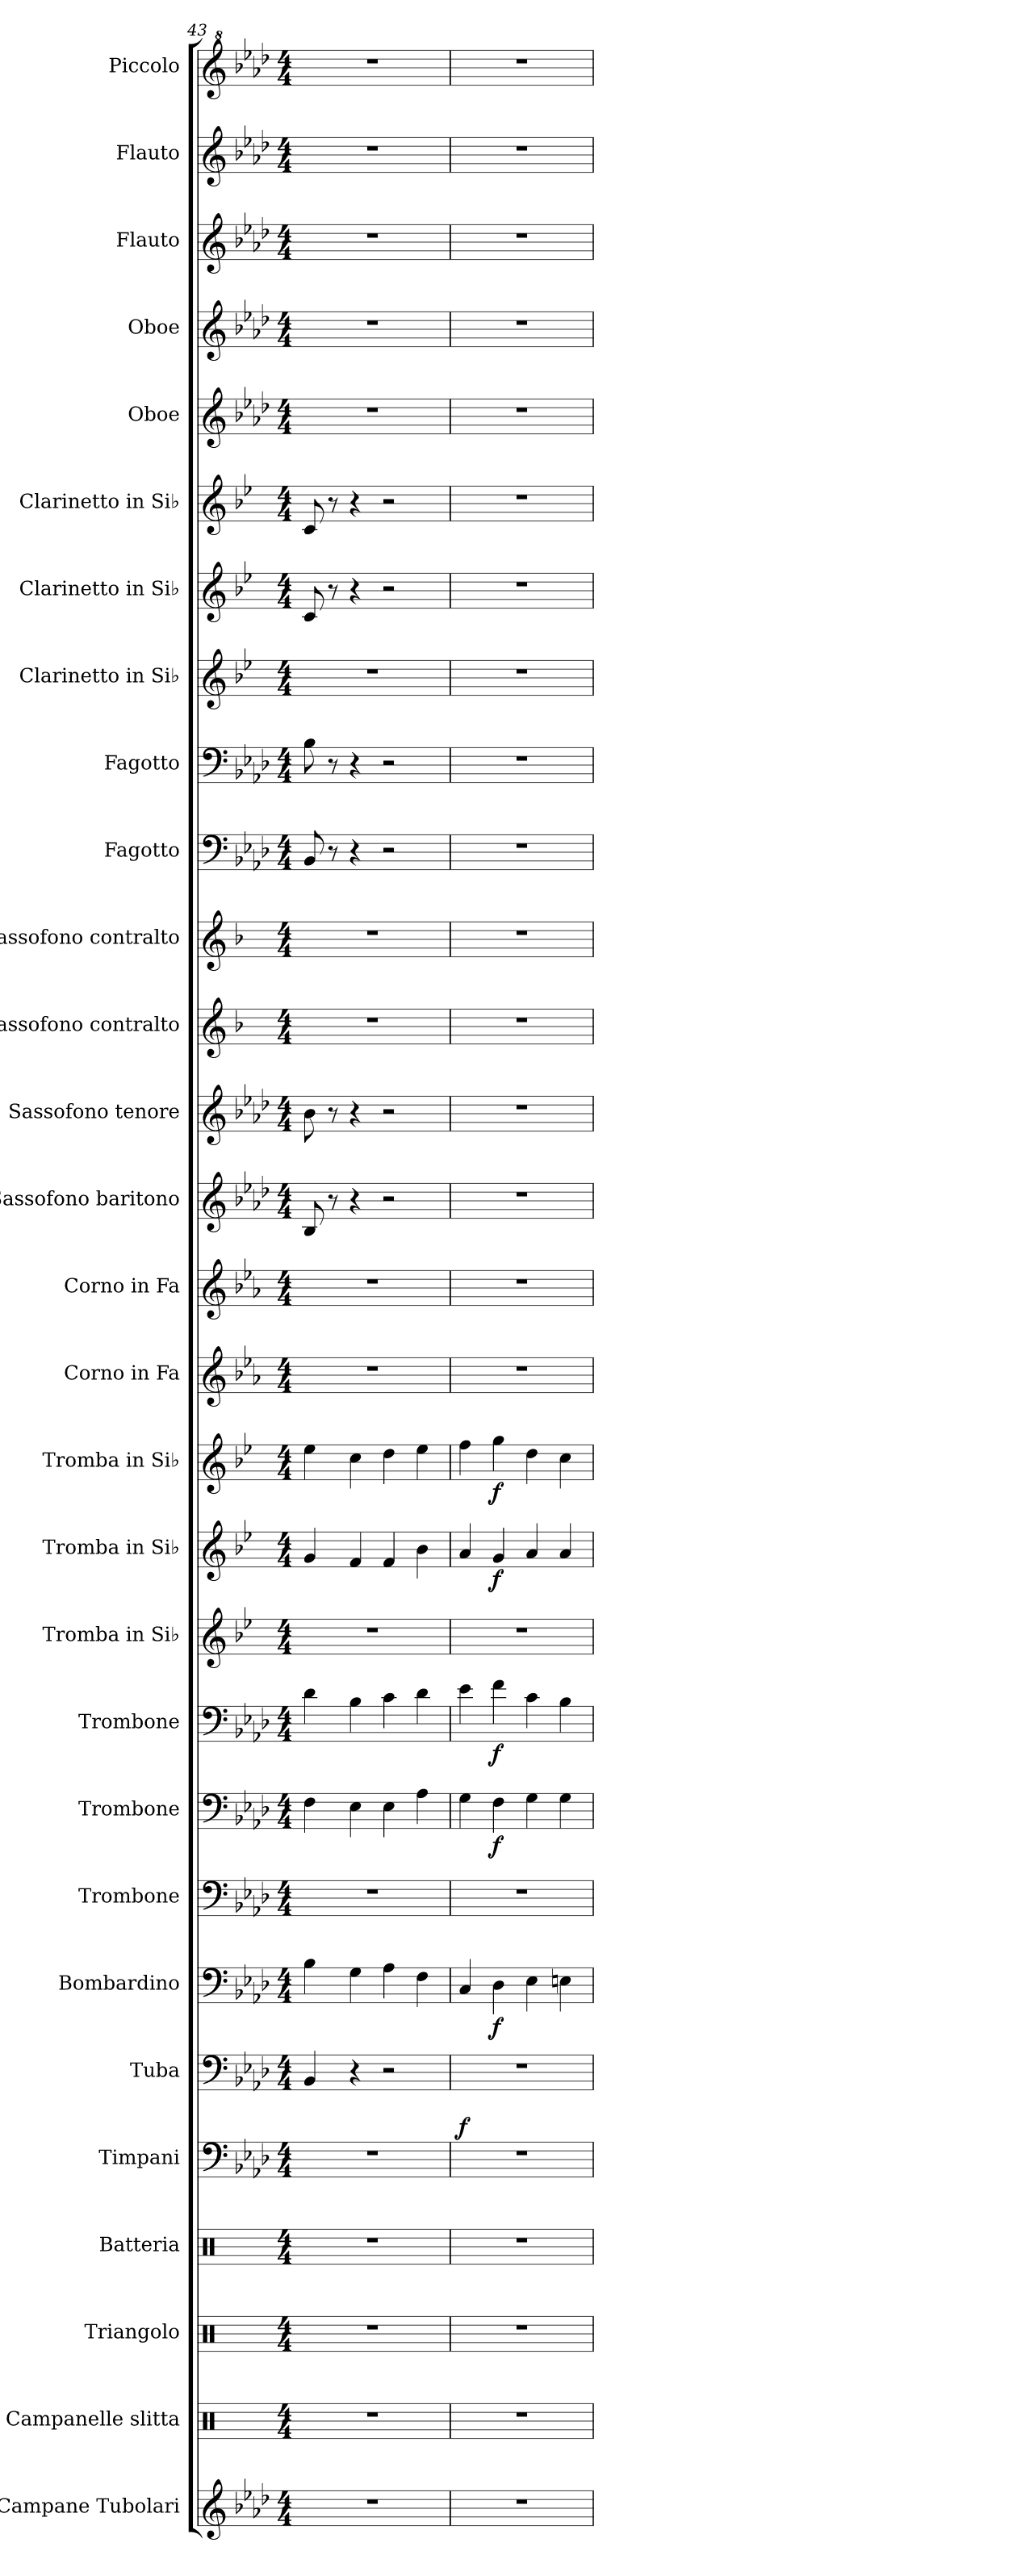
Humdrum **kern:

**kern	**kern	**kern	**kern	**kern	**dynam	**kern	**kern	**dynam	**kern	**kern	**dynam	**kern	**dynam	**kern	**kern	**dynam	**kern	**dynam	**kern	**kern	**kern	**kern	**kern	**kern	**kern	**kern	**kern	**kern	**kern	**kern	**kern	**kern	**kern	**kern
*part29	*part28	*part27	*part26	*part25	*part25	*part24	*part23	*part23	*part22	*part21	*part21	*part20	*part20	*part19	*part18	*part18	*part17	*part17	*part16	*part15	*part14	*part13	*part12	*part11	*part10	*part9	*part8	*part7	*part6	*part5	*part4	*part3	*part2	*part1
*staff29	*staff28	*staff27	*staff26	*staff25	*staff25	*staff24	*staff23	*staff23	*staff22	*staff21	*staff21	*staff20	*staff20	*staff19	*staff18	*staff18	*staff17	*staff17	*staff16	*staff15	*staff14	*staff13	*staff12	*staff11	*staff10	*staff9	*staff8	*staff7	*staff6	*staff5	*staff4	*staff3	*staff2	*staff1
*I"Campane Tubolari	*I"Campanelle slitta	*I"Triangolo	*I"Batteria	*I"Timpani	*	*I"Tuba	*I"Bombardino	*	*I"Trombone	*I"Trombone	*	*I"Trombone	*	*I"Tromba in Si♭	*I"Tromba in Si♭	*	*I"Tromba in Si♭	*	*I"Corno in Fa	*I"Corno in Fa	*I"Sassofono baritono	*I"Sassofono tenore	*I"Sassofono contralto	*I"Sassofono contralto	*I"Fagotto	*I"Fagotto	*I"Clarinetto in Si♭	*I"Clarinetto in Si♭	*I"Clarinetto in Si♭	*I"Oboe	*I"Oboe	*I"Flauto	*I"Flauto	*I"Piccolo
*I'Camp. tb.	*	*I'Triang.	*I'Batt.	*I'Timp.	*	*I'Tba.	*	*	*I'Tbn.	*I'Tbn.	*	*I'Tbn.	*	*I'Tr. Si♭	*I'Tr. Si♭	*	*I'Tr. Si♭	*	*I'Cor. Fa	*I'Cor. Fa	*	*	*	*	*I'Fag.	*I'Fag.	*I'Cl. Si♭	*I'Cl. Si♭	*I'Cl. Si♭	*I'Ob.	*I'Ob.	*I'Fl.	*I'Fl.	*
*clefG2	*clefX	*clefX	*clefX	*clefF4	*	*clefF4	*clefF4	*	*clefF4	*clefF4	*	*clefF4	*	*clefG2	*clefG2	*	*clefG2	*	*clefG2	*clefG2	*clefG2	*clefG2	*clefG2	*clefG2	*clefF4	*clefF4	*clefG2	*clefG2	*clefG2	*clefG2	*clefG2	*clefG2	*clefG2	*clefG^2
*	*	*	*	*	*	*	*	*	*	*	*	*	*	*ITrd1c2	*ITrd1c2	*	*ITrd1c2	*	*ITrd4c7	*ITrd4c7	*ITrd12c21	*ITrd8c14	*ITrd5c9	*ITrd5c9	*	*	*ITrd1c2	*ITrd1c2	*ITrd1c2	*	*	*	*	*ITrd-7c-12
*k[b-e-a-d-]	*k[]	*k[]	*k[]	*k[b-e-a-d-]	*	*k[b-e-a-d-]	*k[b-e-a-d-]	*	*k[b-e-a-d-]	*k[b-e-a-d-]	*	*k[b-e-a-d-]	*	*k[b-e-a-d-]	*k[b-e-a-d-]	*	*k[b-e-a-d-]	*	*k[b-e-a-d-]	*k[b-e-a-d-]	*k[b-e-a-d-]	*k[b-e-a-d-]	*k[b-e-a-d-]	*k[b-e-a-d-]	*k[b-e-a-d-]	*k[b-e-a-d-]	*k[b-e-a-d-]	*k[b-e-a-d-]	*k[b-e-a-d-]	*k[b-e-a-d-]	*k[b-e-a-d-]	*k[b-e-a-d-]	*k[b-e-a-d-]	*k[b-e-a-d-]
*M4/4	*M4/4	*M4/4	*M4/4	*M4/4	*	*M4/4	*M4/4	*	*M4/4	*M4/4	*	*M4/4	*	*M4/4	*M4/4	*	*M4/4	*	*M4/4	*M4/4	*M4/4	*M4/4	*M4/4	*M4/4	*M4/4	*M4/4	*M4/4	*M4/4	*M4/4	*M4/4	*M4/4	*M4/4	*M4/4	*M4/4
=43	=43	=43	=43	=43	=43	=43	=43	=43	=43	=43	=43	=43	=43	=43	=43	=43	=43	=43	=43	=43	=43	=43	=43	=43	=43	=43	=43	=43	=43	=43	=43	=43	=43	=43
1r	1r	1r	1r	1r	.	4BB-/	4B-\	.	1r	4F\	.	4d-\	.	1r	4f/	.	4dd-\	.	1r	1r	8BB-/	8B-\	1r	1r	8BB-/	8B-\	1r	8B-/	8B-/	1r	1r	1r	1r	1r
.	.	.	.	.	.	.	.	.	.	.	.	.	.	.	.	.	.	.	.	.	8r	8r	.	.	8r	8r	.	8r	8r	.	.	.	.	.
.	.	.	.	.	.	4r	4G\	.	.	4E-\	.	4B-\	.	.	4e-/	.	4b-\	.	.	.	4r	4r	.	.	4r	4r	.	4r	4r	.	.	.	.	.
.	.	.	.	.	.	2r	4A-\	.	.	4E-\	.	4c\	.	.	4e-/	.	4cc\	.	.	.	2r	2r	.	.	2r	2r	.	2r	2r	.	.	.	.	.
.	.	.	.	.	.	.	4F\	.	.	4A-\	.	4d-\	.	.	4a-\	.	4dd-\	.	.	.	.	.	.	.	.	.	.	.	.	.	.	.	.	.
=44	=44	=44	=44	=44	=44	=44	=44	=44	=44	=44	=44	=44	=44	=44	=44	=44	=44	=44	=44	=44	=44	=44	=44	=44	=44	=44	=44	=44	=44	=44	=44	=44	=44	=44
!	!	!	!	!	!LO:DY:a	!	!	!	!	!	!	!	!	!	!	!	!	!	!	!	!	!	!	!	!	!	!	!	!	!	!	!	!	!
1r	1r	1r	1r	1r	f	1r	4C/	.	1r	4G\	.	4e-\	.	1r	4g/	.	4ee-\	.	1r	1r	1r	1r	1r	1r	1r	1r	1r	1r	1r	1r	1r	1r	1r	1r
!	!	!	!	!	!	!	!	!LO:DY:b	!	!	!LO:DY:b	!	!LO:DY:b	!	!	!LO:DY:b	!	!LO:DY:b	!	!	!	!	!	!	!	!	!	!	!	!	!	!	!	!
.	.	.	.	.	.	.	4D-\	f	.	4F\	f	4f\	f	.	4f/	f	4ff\	f	.	.	.	.	.	.	.	.	.	.	.	.	.	.	.	.
.	.	.	.	.	.	.	4E-\	.	.	4G\	.	4c\	.	.	4g/	.	4cc\	.	.	.	.	.	.	.	.	.	.	.	.	.	.	.	.	.
.	.	.	.	.	.	.	4En\	.	.	4G\	.	4B-\	.	.	4g/	.	4b-\	.	.	.	.	.	.	.	.	.	.	.	.	.	.	.	.	.
=	=	=	=	=	=	=	=	=	=	=	=	=	=	=	=	=	=	=	=	=	=	=	=	=	=	=	=	=	=	=	=	=	=	=
*-	*-	*-	*-	*-	*-	*-	*-	*-	*-	*-	*-	*-	*-	*-	*-	*-	*-	*-	*-	*-	*-	*-	*-	*-	*-	*-	*-	*-	*-	*-	*-	*-	*-	*-
